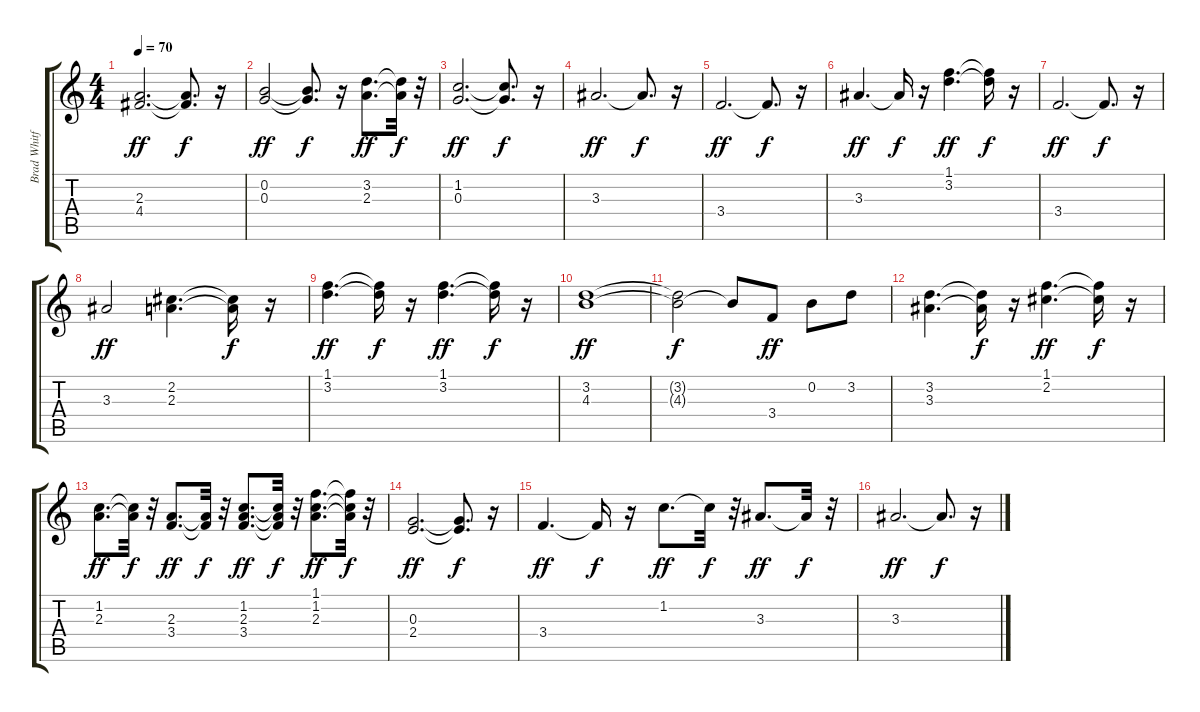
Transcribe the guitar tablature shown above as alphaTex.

\track ("Brad Whitford" "Brad Whitf") {instrument electricguitarclean}
\staff {score tabs}
\tuning (E4 B3 G3 D3 A2 E2) {hide}
\ts (4 4)
\tempo 70
\clef g2
\ks c
(2.3 4.4).2{d dy ff} (2.3{t} 4.4{t}).8{d dy f} r.16 |
(0.2 0.3).2{dy ff} (0.2{t} 0.3{t}).8{d dy f} r.16 (3.2 2.3).8{d dy ff} (3.2{t} 2.3{t}).32{dy f} r.32 |
(1.2 0.3).2{d dy ff} (1.2{t} 0.3{t}).8{d dy f} r.16 |
3.3.2{d dy ff} 3.3{t}.8{d dy f} r.16 |
3.4.2{d dy ff} 3.4{t}.8{d dy f} r.16 |
3.3.4{d dy ff} 3.3{t}.16{dy f} r.16 (1.1 3.2).4{d dy ff} (1.1{t} 3.2{t}).16{dy f} r.16 |
3.4.2{d dy ff} 3.4{t}.8{d dy f} r.16 |
3.3.2{dy ff} (2.2 2.3).4{d} (2.2{t} 2.3{t}).16{dy f} r.16 |
(1.1 3.2).4{d dy ff} (1.1{t} 3.2{t}).16{dy f} r.16 (1.1 3.2).4{d dy ff} (1.1{t} 3.2{t}).16{dy f} r.16 |
(3.2 4.3).1{dy ff} |
(3.2{t} 4.3{t}).2{dy f} 4.3{t}.8 3.4.8{dy ff} 0.2.8 3.2.8 |
(3.2 3.3).4{d} (3.2{t} 3.3{t}).16{dy f} r.16 (1.1 2.2).4{d dy ff} (1.1{t} 2.2{t}).16{dy f} r.16 |
(1.2 2.3).8{d dy ff} (1.2{t} 2.3{t}).32{dy f} r.32 (2.3 3.4).8{d dy ff} (2.3{t} 3.4{t}).32{dy f} r.32 (1.2 2.3 3.4).8{d dy ff} (1.2{t} 2.3{t} 3.4{t}).32{dy f} r.32 (1.1 1.2 2.3).8{d dy ff} (1.1{t} 1.2{t} 2.3{t}).32{dy f} r.32 |
(0.3 2.4).2{d dy ff} (0.3{t} 2.4{t}).8{d dy f} r.16 |
3.4.4{d dy ff} 3.4{t}.16{dy f} r.16 1.2.8{d dy ff} 1.2{t}.32{dy f} r.32 3.3.8{d dy ff} 3.3{t}.32{dy f} r.32 |
3.3.2{d dy ff} 3.3{t}.8{d dy f} r.16
